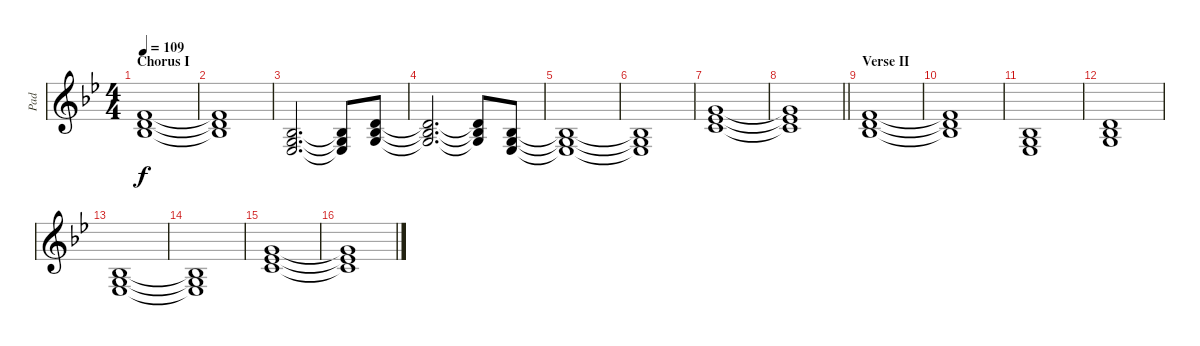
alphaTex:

\track ("Pad" "Pad") {instrument pad1newage}
\staff {score}
\tuning (E4 B3 G3 D3 A2 E2) {hide}
\ts (4 4)
\section ("" "Chorus I")
\tempo 109
\clef g2
\ks bb
(1.1 3.2 3.3).1{dy f} |
(1.1{t} 3.2{t} 3.3{t}).1 |
(0.3 1.4 13.5).2{d} (0.3{t} 1.4{t} 13.5{t}).8 (3.2 0.3 8.4).8 |
(3.2{t} 0.3{t} 8.4{t}).2{d} (3.2{t} 0.3{t} 8.4{t}).8 (0.3 1.4 13.5).8 |
(0.3{t} 1.4{t} 13.5{t}).1 |
(0.3{t} 1.4{t} 13.5{t}).1 |
(3.1 1.2 8.3).1 |
\barLineRight lightlight
(3.1{t} 1.2{t} 8.3{t}).1 |
\section ("" "Verse II")
(1.1 3.2 3.3).1 |
(1.1{t} 3.2{t} 3.3{t}).1 |
(0.3 1.4 13.5).1 |
(3.2 0.3 8.4).1 |
(0.3 1.4 13.5).1 |
(0.3{t} 1.4{t} 13.5{t}).1 |
(3.1 1.2 8.3).1 |
(3.1{t} 1.2{t} 8.3{t}).1
